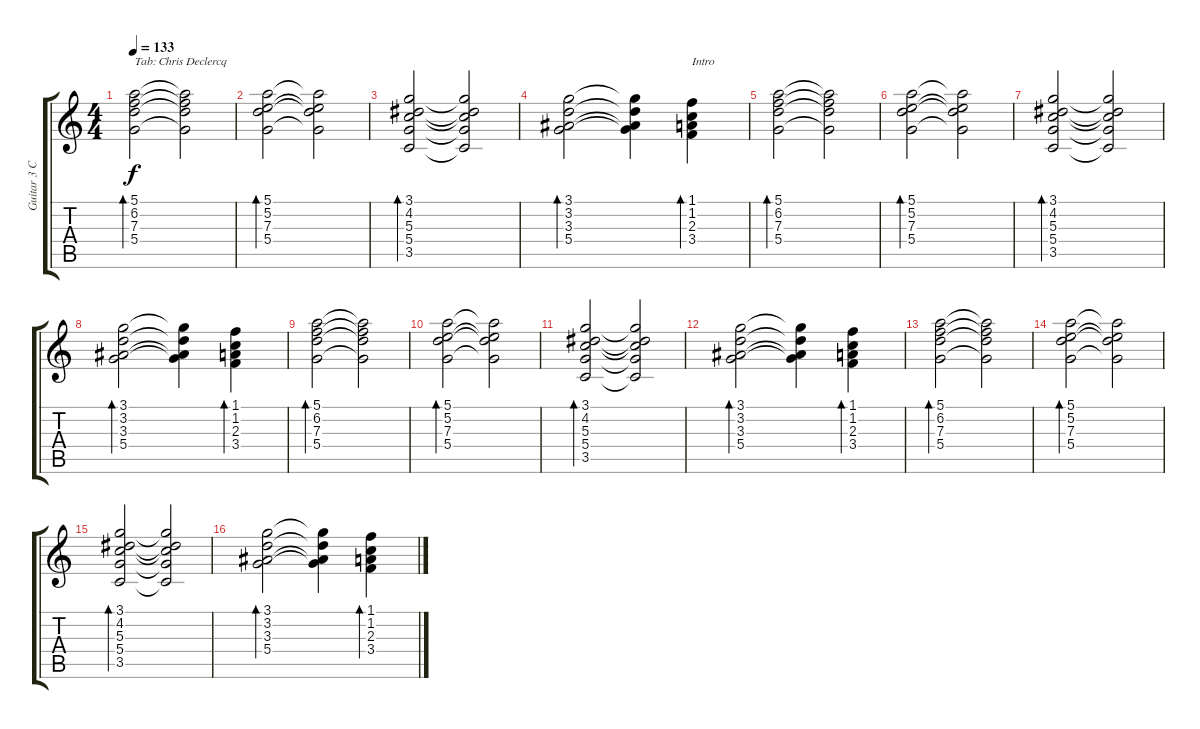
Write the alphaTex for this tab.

\track ("Guitar 3 Clean" "Guitar 3 C") {instrument electricguitarjazz}
\staff {score tabs}
\tuning (E4 B3 G3 D3 A2 E2) {hide}
\ts (4 4)
\tempo 133
\clef g2
\ks c
(5.1 6.2 7.3 5.4).2{bd 480 txt "Tab: Chris Declercq" dy f instrument electricguitarjazz} (5.1{t} 6.2{t} 7.3{t} 5.4{t}).2 |
(5.1 5.2 7.3 5.4).2{bd 480} (5.1{t} 5.2{t} 7.3{t} 5.4{t}).2 |
(3.1 4.2 5.3 5.4 3.5).2{bd 480} (3.1{t} 4.2{t} 5.3{t} 5.4{t} 3.5{t}).2 |
(3.1 3.2 3.3 5.4).2{bd 480} (3.1{t} 3.2{t} 3.3{t} 5.4{t}).4 (1.1 1.2 2.3 3.4).4{bd 480 txt "Intro"} |
(5.1 6.2 7.3 5.4).2{bd 480} (5.1{t} 6.2{t} 7.3{t} 5.4{t}).2 |
(5.1 5.2 7.3 5.4).2{bd 480} (5.1{t} 5.2{t} 7.3{t} 5.4{t}).2 |
(3.1 4.2 5.3 5.4 3.5).2{bd 480} (3.1{t} 4.2{t} 5.3{t} 5.4{t} 3.5{t}).2 |
(3.1 3.2 3.3 5.4).2{bd 480} (3.1{t} 3.2{t} 3.3{t} 5.4{t}).4 (1.1 1.2 2.3 3.4).4{bd 480} |
(5.1 6.2 7.3 5.4).2{bd 480} (5.1{t} 6.2{t} 7.3{t} 5.4{t}).2 |
(5.1 5.2 7.3 5.4).2{bd 480} (5.1{t} 5.2{t} 7.3{t} 5.4{t}).2 |
(3.1 4.2 5.3 5.4 3.5).2{bd 480} (3.1{t} 4.2{t} 5.3{t} 5.4{t} 3.5{t}).2 |
(3.1 3.2 3.3 5.4).2{bd 480} (3.1{t} 3.2{t} 3.3{t} 5.4{t}).4 (1.1 1.2 2.3 3.4).4{bd 480} |
(5.1 6.2 7.3 5.4).2{bd 480} (5.1{t} 6.2{t} 7.3{t} 5.4{t}).2 |
(5.1 5.2 7.3 5.4).2{bd 480} (5.1{t} 5.2{t} 7.3{t} 5.4{t}).2 |
(3.1 4.2 5.3 5.4 3.5).2{bd 480} (3.1{t} 4.2{t} 5.3{t} 5.4{t} 3.5{t}).2 |
(3.1 3.2 3.3 5.4).2{bd 480} (3.1{t} 3.2{t} 3.3{t} 5.4{t}).4 (1.1 1.2 2.3 3.4).4{bd 480}
